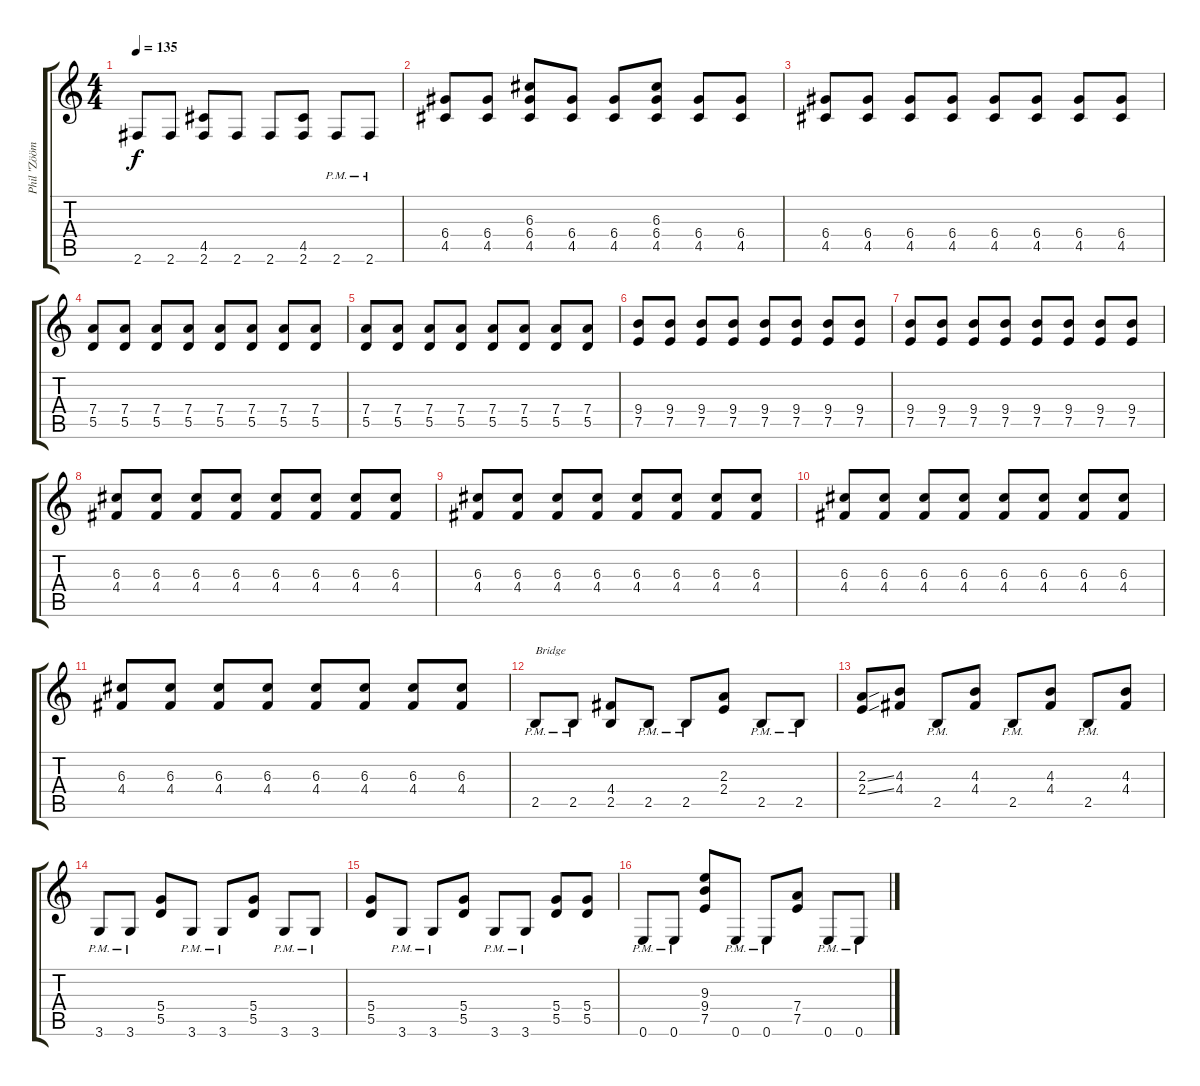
\track ("Phil \"Zööm\" Campbell" "Phil \"Zööm") {instrument distortionguitar}
\staff {score tabs}
\tuning (E4 B3 G3 D3 A2 E2) {hide}
\ts (4 4)
\tempo 135
\clef g2
\ks c
2.6.8{dy f} 2.6.8 (4.5 2.6).8 2.6.8 2.6.8 (4.5 2.6).8 2.6{pm}.8 2.6{pm}.8 |
(6.4 4.5).8 (6.4 4.5).8 (6.3 6.4 4.5).8 (6.4 4.5).8 (6.4 4.5).8 (6.3 6.4 4.5).8 (6.4 4.5).8 (6.4 4.5).8 |
(6.4 4.5).8 (6.4 4.5).8 (6.4 4.5).8 (6.4 4.5).8 (6.4 4.5).8 (6.4 4.5).8 (6.4 4.5).8 (6.4 4.5).8 |
(7.4 5.5).8 (7.4 5.5).8 (7.4 5.5).8 (7.4 5.5).8 (7.4 5.5).8 (7.4 5.5).8 (7.4 5.5).8 (7.4 5.5).8 |
(7.4 5.5).8 (7.4 5.5).8 (7.4 5.5).8 (7.4 5.5).8 (7.4 5.5).8 (7.4 5.5).8 (7.4 5.5).8 (7.4 5.5).8 |
(9.4 7.5).8 (9.4 7.5).8 (9.4 7.5).8 (9.4 7.5).8 (9.4 7.5).8 (9.4 7.5).8 (9.4 7.5).8 (9.4 7.5).8 |
(9.4 7.5).8 (9.4 7.5).8 (9.4 7.5).8 (9.4 7.5).8 (9.4 7.5).8 (9.4 7.5).8 (9.4 7.5).8 (9.4 7.5).8 |
(6.3 4.4).8 (6.3 4.4).8 (6.3 4.4).8 (6.3 4.4).8 (6.3 4.4).8 (6.3 4.4).8 (6.3 4.4).8 (6.3 4.4).8 |
(6.3 4.4).8 (6.3 4.4).8 (6.3 4.4).8 (6.3 4.4).8 (6.3 4.4).8 (6.3 4.4).8 (6.3 4.4).8 (6.3 4.4).8 |
(6.3 4.4).8 (6.3 4.4).8 (6.3 4.4).8 (6.3 4.4).8 (6.3 4.4).8 (6.3 4.4).8 (6.3 4.4).8 (6.3 4.4).8 |
(6.3 4.4).8 (6.3 4.4).8 (6.3 4.4).8 (6.3 4.4).8 (6.3 4.4).8 (6.3 4.4).8 (6.3 4.4).8 (6.3 4.4).8 |
2.5{pm}.8{txt "Bridge"} 2.5{pm}.8 (4.4 2.5).8 2.5{pm}.8 2.5{pm}.8 (2.3 2.4).8 2.5{pm}.8 2.5{pm}.8 |
(2.3{ss} 2.4{ss}).8 (4.3 4.4).8 2.5{pm}.8 (4.3 4.4).8 2.5{pm}.8 (4.3 4.4).8 2.5{pm}.8 (4.3 4.4).8 |
3.6{pm}.8 3.6{pm}.8 (5.4 5.5).8 3.6{pm}.8 3.6{pm}.8 (5.4 5.5).8 3.6{pm}.8 3.6{pm}.8 |
(5.4 5.5).8 3.6{pm}.8 3.6{pm}.8 (5.4 5.5).8 3.6{pm}.8 3.6{pm}.8 (5.4 5.5).8 (5.4 5.5).8 |
0.6{pm}.8 0.6{pm}.8 (9.3 9.4 7.5).8 0.6{pm}.8 0.6{pm}.8 (7.4 7.5).8 0.6{pm}.8 0.6{pm}.8
